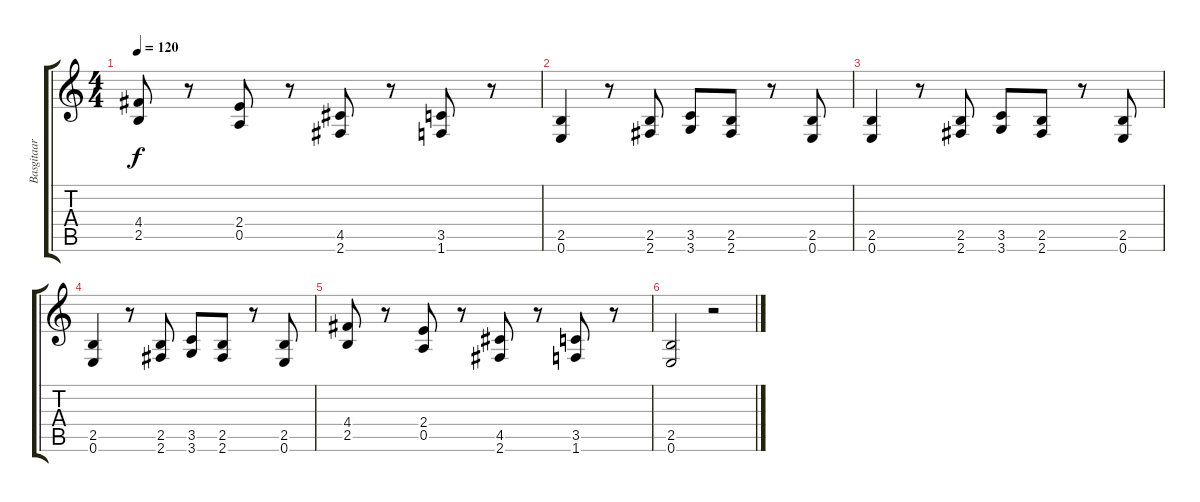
\track ("Basgitaar" "Basgitaar") {instrument slapbass1}
\staff {score tabs}
\tuning (E4 B3 G3 D3 A2 E2) {hide}
\ts (4 4)
\tempo 120
\clef g2
\ks c
(4.4 2.5).8{dy f} r.8 (2.4 0.5).8 r.8 (4.5 2.6).8 r.8 (3.5 1.6).8 r.8 |
(2.5 0.6).4 r.8 (2.5 2.6).8 (3.5 3.6).8 (2.5 2.6).8 r.8 (2.5 0.6).8 |
(2.5 0.6).4 r.8 (2.5 2.6).8 (3.5 3.6).8 (2.5 2.6).8 r.8 (2.5 0.6).8 |
(2.5 0.6).4 r.8 (2.5 2.6).8 (3.5 3.6).8 (2.5 2.6).8 r.8 (2.5 0.6).8 |
(4.4 2.5).8 r.8 (2.4 0.5).8 r.8 (4.5 2.6).8 r.8 (3.5 1.6).8 r.8 |
(2.5 0.6).2 r.2
